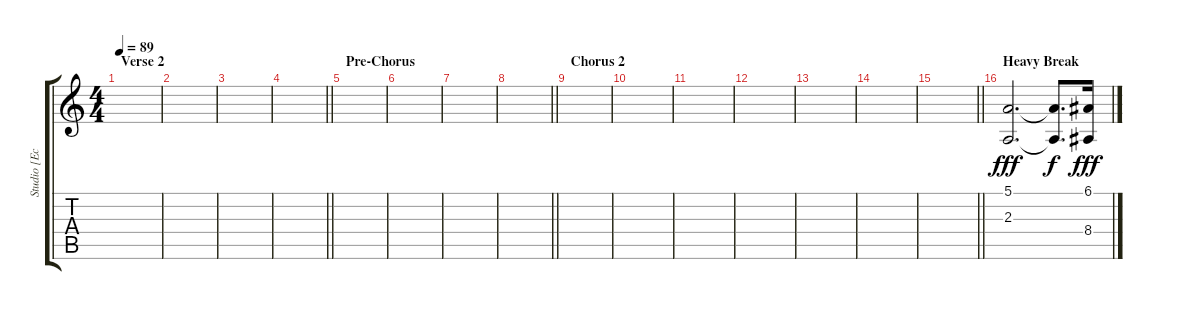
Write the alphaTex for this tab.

\track ("Studio [Echoes/FX]" "Studio [Ec") {instrument fx7echoes}
\staff {score tabs}
\tuning (E4 B3 G3 D3 A2 D2) {hide}
\ts (4 4)
\section ("" "Verse 2")
\tempo 89
\clef g2
\ks c
|
|
|
\barLineRight lightlight
|
\section ("" "Pre-Chorus")
|
|
|
\barLineRight lightlight
|
\section ("" "Chorus 2")
|
|
|
|
|
|
\barLineRight lightlight
|
\section ("" "Heavy Break")
(5.1 2.3).2{d dy fff volume 6} (5.1{t} 2.3{t}).8{d dy f} (6.1 8.4).16{dy fff}
